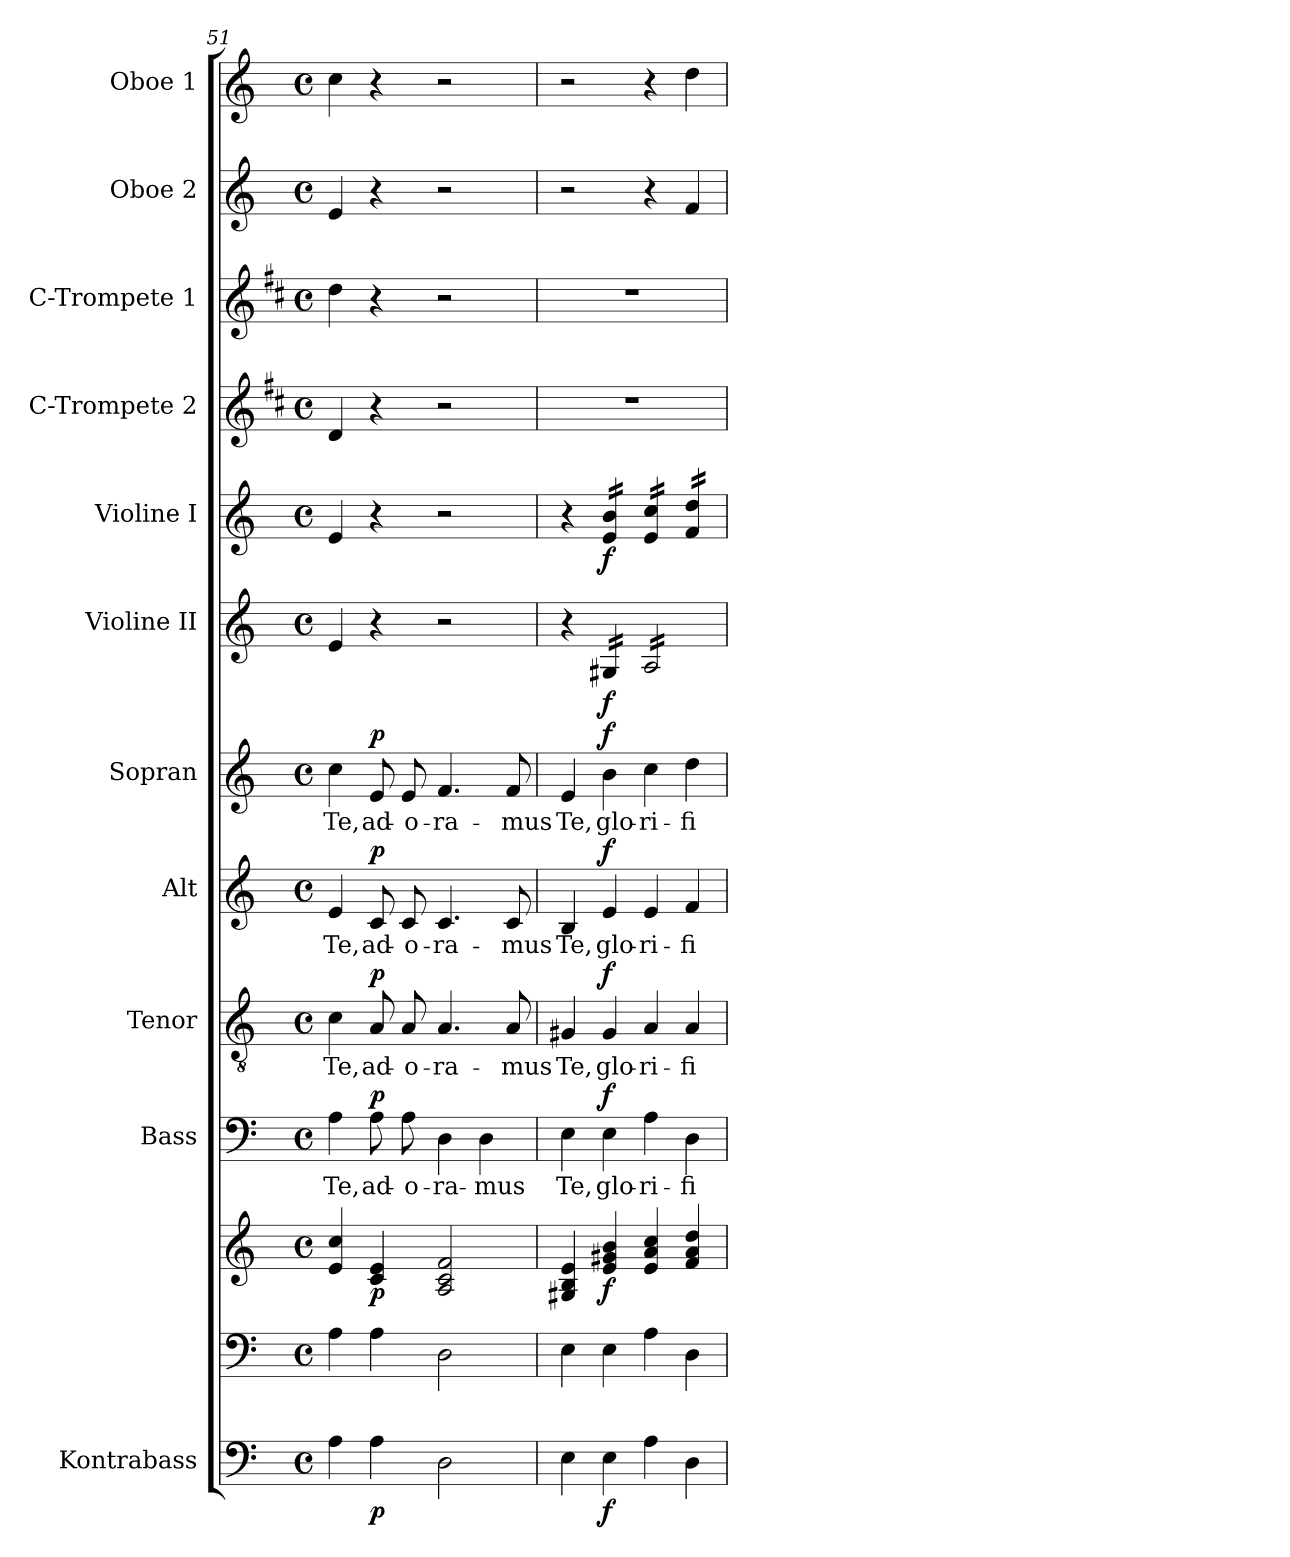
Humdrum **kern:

**kern	**dynam	**kern	**kern	**dynam	**kern	**text	**dynam	**kern	**text	**dynam	**kern	**text	**dynam	**kern	**text	**dynam	**kern	**dynam	**kern	**dynam	**kern	**kern	**kern	**kern
*part12	*part12	*part11	*part11	*part11	*part10	*part10	*part10	*part9	*part9	*part9	*part8	*part8	*part8	*part7	*part7	*part7	*part6	*part6	*part5	*part5	*part4	*part3	*part2	*part1
*staff13	*staff13	*staff12	*staff11	*staff11/12	*staff10	*staff10	*staff10	*staff9	*staff9	*staff9	*staff8	*staff8	*staff8	*staff7	*staff7	*staff7	*staff6	*staff6	*staff5	*staff5	*staff4	*staff3	*staff2	*staff1
*I"Kontrabass	*	*	*	*	*I"Bass	*	*	*I"Tenor	*	*	*I"Alt	*	*	*I"Sopran	*	*	*I"Violine II	*	*I"Violine I	*	*I"C-Trompete 2	*I"C-Trompete 1	*I"Oboe 2	*I"Oboe 1
*I'Kb.	*	*	*	*	*I'B.	*	*	*I'T.	*	*	*I'A.	*	*	*I'S.	*	*	*I'Vl. II	*	*I'Vl. I	*	*I'C Trp. 2	*I'C Trp. 1	*I'Ob. 2	*I'Ob. 1
*clefF4	*	*clefF4	*clefG2	*	*clefF4	*	*	*clefGv2	*	*	*clefG2	*	*	*clefG2	*	*	*clefG2	*	*clefG2	*	*clefG2	*clefG2	*clefG2	*clefG2
*ITrd7c12	*	*	*	*	*	*	*	*	*	*	*	*	*	*	*	*	*	*	*	*	*ITrd1c2	*ITrd1c2	*	*
*k[]	*	*k[]	*k[]	*	*k[]	*	*	*k[]	*	*	*k[]	*	*	*k[]	*	*	*k[]	*	*k[]	*	*k[]	*k[]	*k[]	*k[]
*C:	*	*C:	*C:	*	*C:	*	*	*C:	*	*	*C:	*	*	*C:	*	*	*C:	*	*C:	*	*C:	*C:	*C:	*C:
*M4/4	*	*M4/4	*M4/4	*	*M4/4	*	*	*M4/4	*	*	*M4/4	*	*	*M4/4	*	*	*M4/4	*	*M4/4	*	*M4/4	*M4/4	*M4/4	*M4/4
*met(c)	*	*met(c)	*met(c)	*	*met(c)	*	*	*met(c)	*	*	*met(c)	*	*	*met(c)	*	*	*met(c)	*	*met(c)	*	*met(c)	*met(c)	*met(c)	*met(c)
=51	=51	=51	=51	=51	=51	=51	=51	=51	=51	=51	=51	=51	=51	=51	=51	=51	=51	=51	=51	=51	=51	=51	=51	=51
!	!	!	!	!	!	!LO:LY:b	!	!	!LO:LY:b	!	!	!LO:LY:b	!	!	!LO:LY:b	!	!	!	!	!	!	!	!	!
4AA\	.	4A\	4e/ 4cc/	.	4A\	Te,	.	4c\	Te,	.	4e/	Te,	.	4cc\	Te,	.	4e/	.	4e/	.	4c/	4cc\	4e/	4cc\
!	!LO:DY:b	!	!	!LO:DY:b	!	!LO:LY:b	!LO:DY:a	!	!LO:LY:b	!LO:DY:a	!	!LO:LY:b	!LO:DY:a	!	!LO:LY:b	!LO:DY:a	!	!	!	!	!	!	!	!
4AA\	p	4A\	4c/ 4e/	p	8A\	ad-	p	8A/	ad-	p	8c/	ad-	p	8e/	ad-	p	4r	.	4r	.	4r	4r	4r	4r
!	!	!	!	!	!	!LO:LY:b	!	!	!LO:LY:b	!	!	!LO:LY:b	!	!	!LO:LY:b	!	!	!	!	!	!	!	!	!
.	.	.	.	.	8A\	-o-	.	8A/	-o-	.	8c/	-o-	.	8e/	-o-	.	.	.	.	.	.	.	.	.
!	!	!	!	!	!	!LO:LY:b	!	!	!LO:LY:b	!	!	!LO:LY:b	!	!	!LO:LY:b	!	!	!	!	!	!	!	!	!
2DD\	.	2D\	2A/ 2c/ 2f/	.	4D\	-ra-	.	4.A/	-ra-	.	4.c/	-ra-	.	4.f/	-ra-	.	2r	.	2r	.	2r	2r	2r	2r
!	!	!	!	!	!	!LO:LY:b	!	!	!	!	!	!	!	!	!	!	!	!	!	!	!	!	!	!
.	.	.	.	.	4D\	-mus	.	.	.	.	.	.	.	.	.	.	.	.	.	.	.	.	.	.
!	!	!	!	!	!	!	!	!	!LO:LY:b	!	!	!LO:LY:b	!	!	!LO:LY:b	!	!	!	!	!	!	!	!	!
.	.	.	.	.	.	.	.	8A/	-mus	.	8c/	-mus	.	8f/	-mus	.	.	.	.	.	.	.	.	.
=52	=52	=52	=52	=52	=52	=52	=52	=52	=52	=52	=52	=52	=52	=52	=52	=52	=52	=52	=52	=52	=52	=52	=52	=52
!	!	!	!	!	!	!LO:LY:b	!	!	!LO:LY:b	!	!	!LO:LY:b	!	!	!LO:LY:b	!	!	!	!	!	!	!	!	!
4EE\	.	4E\	4G#X/ 4B/ 4e/	.	4E\	Te,	.	4G#X/	Te,	.	4B/	Te,	.	4e/	Te,	.	4r	.	4r	.	1r	1r	2r	2r
!	!LO:DY:b	!	!	!LO:DY:b	!	!LO:LY:b	!LO:DY:a	!	!LO:LY:b	!LO:DY:a	!	!LO:LY:b	!LO:DY:a	!	!LO:LY:b	!LO:DY:a	!	!LO:DY:b	!	!LO:DY:b	!	!	!	!
*	*	*	*	*	*	*	*	*	*	*	*	*	*	*	*	*	*tremolo	*	*	*	*	*	*	*
*	*	*	*	*	*	*	*	*	*	*	*	*	*	*	*	*	*	*	*tremolo	*	*	*	*	*
4EE\	f	4E\	4e/ 4g#X/ 4b/	f	4E\	glo-	f	4G#/	glo-	f	4e/	glo-	f	4b\	glo-	f	16G#X/LL	f	16e/ 16b/LL	f	.	.	.	.
.	.	.	.	.	.	.	.	.	.	.	.	.	.	.	.	.	16G#X/	.	16e/ 16b/	.	.	.	.	.
.	.	.	.	.	.	.	.	.	.	.	.	.	.	.	.	.	16G#X/	.	16e/ 16b/	.	.	.	.	.
.	.	.	.	.	.	.	.	.	.	.	.	.	.	.	.	.	16G#X/JJ	.	16e/ 16b/JJ	.	.	.	.	.
!	!	!	!	!	!	!LO:LY:b	!	!	!LO:LY:b	!	!	!LO:LY:b	!	!	!LO:LY:b	!	!	!	!	!	!	!	!	!
4AA\	.	4A\	4e/ 4a/ 4cc/	.	4A\	-ri-	.	4A/	-ri-	.	4e/	-ri-	.	4cc\	-ri-	.	16A/LL	.	16e/ 16cc/LL	.	.	.	4r	4r
.	.	.	.	.	.	.	.	.	.	.	.	.	.	.	.	.	16A/	.	16e/ 16cc/	.	.	.	.	.
.	.	.	.	.	.	.	.	.	.	.	.	.	.	.	.	.	16A/	.	16e/ 16cc/	.	.	.	.	.
.	.	.	.	.	.	.	.	.	.	.	.	.	.	.	.	.	16A/	.	16e/ 16cc/JJ	.	.	.	.	.
!	!	!	!	!	!	!LO:LY:b	!	!	!LO:LY:b	!	!	!LO:LY:b	!	!	!LO:LY:b	!	!	!	!	!	!	!	!	!
4DD\	.	4D\	4f/ 4a/ 4dd/	.	4D\	-fi-	.	4A/	-fi-	.	4f/	-fi-	.	4dd\	-fi-	.	16A/	.	16f/ 16dd/LL	.	.	.	4f/	4dd\
.	.	.	.	.	.	.	.	.	.	.	.	.	.	.	.	.	16A/	.	16f/ 16dd/	.	.	.	.	.
.	.	.	.	.	.	.	.	.	.	.	.	.	.	.	.	.	16A/	.	16f/ 16dd/	.	.	.	.	.
.	.	.	.	.	.	.	.	.	.	.	.	.	.	.	.	.	16A/JJ	.	16f/ 16dd/JJ	.	.	.	.	.
*	*	*	*	*	*	*	*	*	*	*	*	*	*	*	*	*	*	*	*Xtremolo	*	*	*	*	*
*	*	*	*	*	*	*	*	*	*	*	*	*	*	*	*	*	*Xtremolo	*	*	*	*	*	*	*
=	=	=	=	=	=	=	=	=	=	=	=	=	=	=	=	=	=	=	=	=	=	=	=	=
*-	*-	*-	*-	*-	*-	*-	*-	*-	*-	*-	*-	*-	*-	*-	*-	*-	*-	*-	*-	*-	*-	*-	*-	*-
